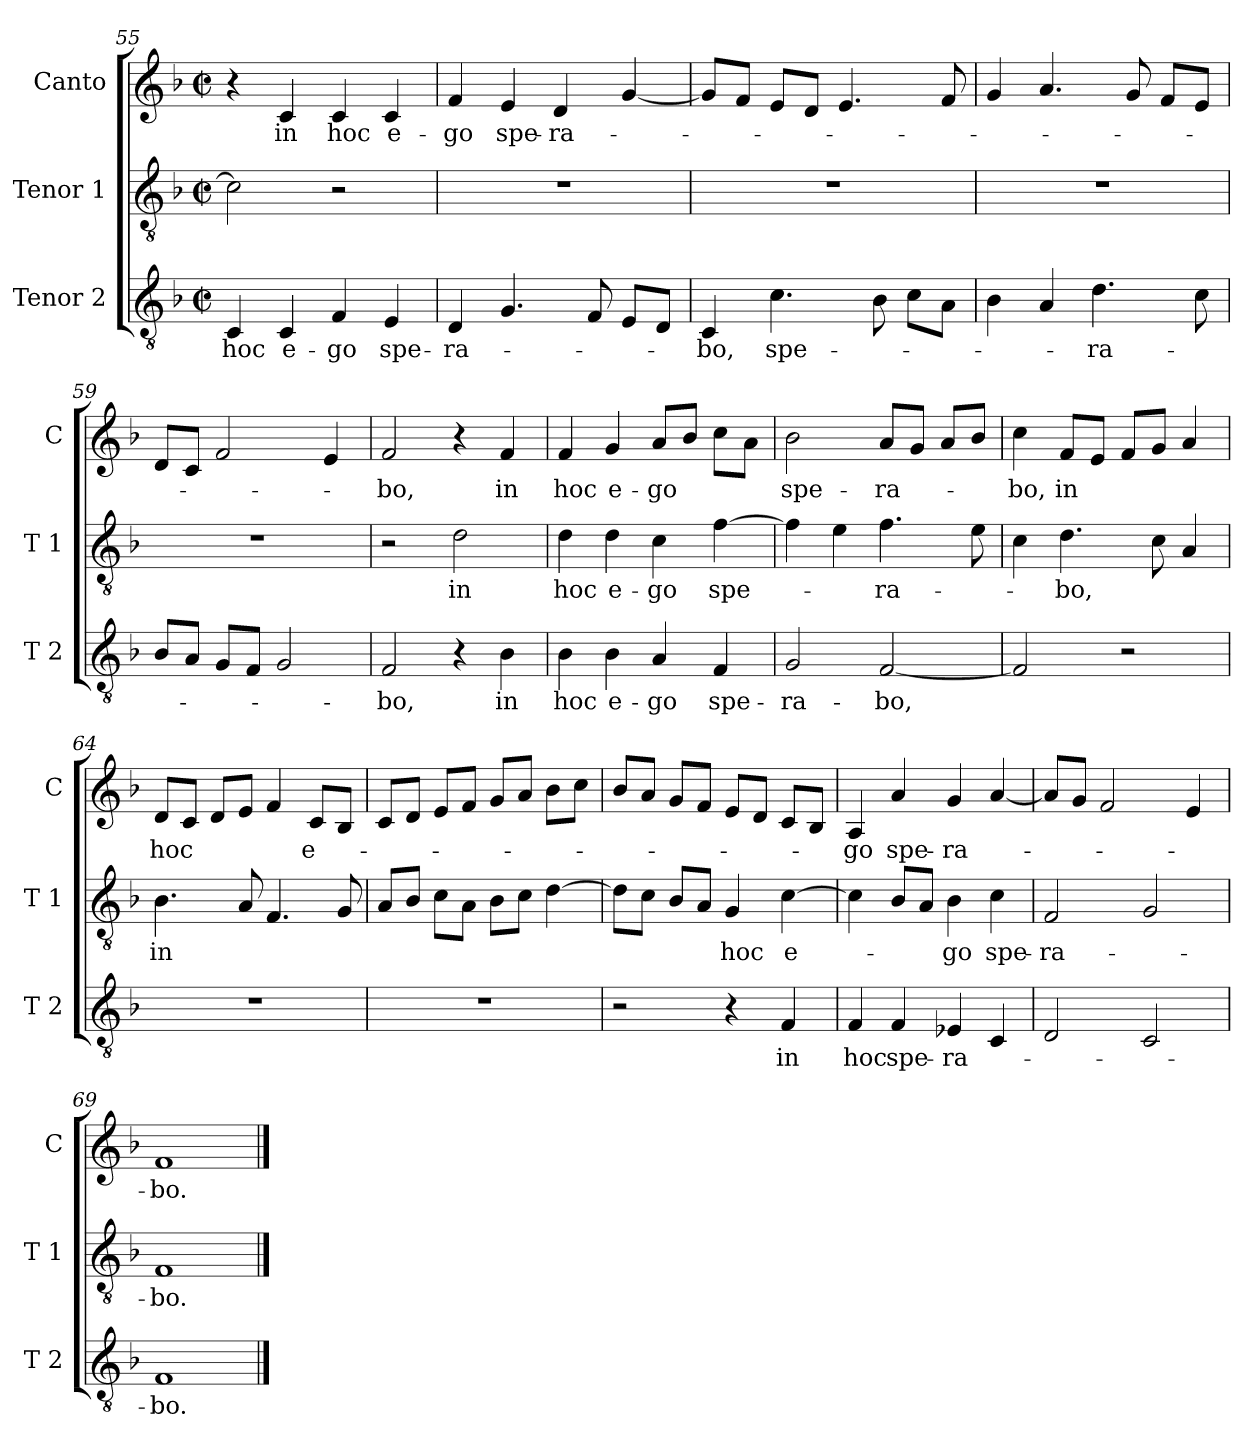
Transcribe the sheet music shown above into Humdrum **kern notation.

**kern	**text	**kern	**text	**kern	**text
*part3	*part3	*part2	*part2	*part1	*part1
*staff3	*staff3	*staff2	*staff2	*staff1	*staff1
*I"Tenor 2	*	*I"Tenor 1	*	*I"Canto	*
*I'T 2	*	*I'T 1	*	*I'C	*
*clefGv2	*	*clefGv2	*	*clefG2	*
*k[b-]	*	*k[b-]	*	*k[b-]	*
*F:	*	*F:	*	*F:	*
*M2/2	*	*M2/2	*	*M2/2	*
*met(c|)	*	*met(c|)	*	*met(c|)	*
=55	=55	=55	=55	=55	=55
!	!LO:LY:b	!	!	!	!
4C/	hoc	2c\]	.	4r	.
!	!LO:LY:b	!	!	!	!LO:LY:b
4C/	e-	.	.	4c/	in
!	!LO:LY:b	!	!	!	!LO:LY:b
4F/	-go	2r	.	4c/	hoc
!	!LO:LY:b	!	!	!	!LO:LY:b
4E/	spe-	.	.	4c/	e-
!!LO:PB:g=z
=56	=56	=56	=56	=56	=56
!	!LO:LY:b	!	!	!	!LO:LY:b
4D/	-ra-	1r	.	4f/	-go
!	!	!	!	!	!LO:LY:b
4.G/	.	.	.	4e/	spe-
!	!	!	!	!	!LO:LY:b
.	.	.	.	4d/	-ra-
8F/	.	.	.	.	.
8E/L	.	.	.	[4g/	.
8D/J	.	.	.	.	.
=57	=57	=57	=57	=57	=57
!	!LO:LY:b	!	!	!	!
4C/	-bo,	1r	.	8g/L]	.
.	.	.	.	8f/J	.
!	!LO:LY:b	!	!	!	!
4.c\	spe-	.	.	8e/L	.
.	.	.	.	8d/J	.
.	.	.	.	4.e/	.
8B-\	.	.	.	.	.
8c\L	.	.	.	.	.
8A\J	.	.	.	8f/	.
=58	=58	=58	=58	=58	=58
4B-\	.	1r	.	4g/	.
4A/	.	.	.	4.a/	.
!	!LO:LY:b	!	!	!	!
4.d\	-ra-	.	.	.	.
.	.	.	.	8g/	.
.	.	.	.	8f/L	.
8c\	.	.	.	8e/J	.
=59	=59	=59	=59	=59	=59
8B-/L	.	1r	.	8d/L	.
8A/J	.	.	.	8c/J	.
8G/L	.	.	.	2f/	.
8F/J	.	.	.	.	.
2G/	.	.	.	.	.
.	.	.	.	4e/	.
=60	=60	=60	=60	=60	=60
!	!LO:LY:b	!	!	!	!LO:LY:b
2F/	-bo,	2r	.	2f/	-bo,
!	!	!	!LO:LY:b	!	!
4r	.	2d\	in	4r	.
!	!LO:LY:b	!	!	!	!LO:LY:b
4B-\	in	.	.	4f/	in
!!LO:LB:g=z
=61	=61	=61	=61	=61	=61
!	!LO:LY:b	!	!LO:LY:b	!	!LO:LY:b
4B-\	hoc	4d\	hoc	4f/	hoc
!	!LO:LY:b	!	!LO:LY:b	!	!LO:LY:b
4B-\	e-	4d\	e-	4g/	e-
!	!LO:LY:b	!	!LO:LY:b	!	!LO:LY:b
4A/	-go	4c\	-go	8a/L	-go
.	.	.	.	8b-/J	.
!	!LO:LY:b	!	!LO:LY:b	!	!
4F/	spe-	[4f\	spe-	8cc\L	.
.	.	.	.	8a\J	.
=62	=62	=62	=62	=62	=62
!	!LO:LY:b	!	!	!	!LO:LY:b
2G/	-ra-	4f\]	.	2b-\	spe-
.	.	4e\	.	.	.
!	!LO:LY:b	!	!LO:LY:b	!	!LO:LY:b
[2F/	-bo,	4.f\	-ra-	8a/L	-ra-
.	.	.	.	8g/J	.
.	.	.	.	8a/L	.
.	.	8e\	.	8b-/J	.
=63	=63	=63	=63	=63	=63
!	!	!	!	!	!LO:LY:b
2F/]	.	4c\	.	4cc\	-bo,
!	!	!	!LO:LY:b	!	!LO:LY:b
.	.	4.d\	-bo,	8f/L	in
.	.	.	.	8e/J	.
2r	.	.	.	8f/L	.
.	.	8c\	.	8g/J	.
.	.	4A/	.	4a/	.
=64	=64	=64	=64	=64	=64
!	!	!	!LO:LY:b	!	!LO:LY:b
1r	.	4.B-\	in	8d/L	hoc
.	.	.	.	8c/J	.
.	.	.	.	8d/L	.
.	.	8A/	.	8e/J	.
.	.	4.F/	.	4f/	.
!	!	!	!	!	!LO:LY:b
.	.	.	.	8c/L	e-
.	.	8G/	.	8B-/J	.
=65	=65	=65	=65	=65	=65
1r	.	8A/L	.	8c/L	.
.	.	8B-/J	.	8d/J	.
.	.	8c\L	.	8e/L	.
.	.	8A\J	.	8f/J	.
.	.	8B-\L	.	8g/L	.
.	.	8c\J	.	8a/J	.
.	.	[4d\	.	8b-\L	.
.	.	.	.	8cc\J	.
!!LO:LB:g=z
=66	=66	=66	=66	=66	=66
2r	.	8d\L]	.	8b-/L	.
.	.	8c\J	.	8a/J	.
.	.	8B-/L	.	8g/L	.
.	.	8A/J	.	8f/J	.
!	!	!	!LO:LY:b	!	!
4r	.	4G/	hoc	8e/L	.
.	.	.	.	8d/J	.
!	!LO:LY:b	!	!LO:LY:b	!	!
4F/	in	[4c\	e-	8c/L	.
.	.	.	.	8B-/J	.
=67	=67	=67	=67	=67	=67
!	!LO:LY:b	!	!	!	!LO:LY:b
4F/	hoc	4c\]	.	4A/	-go
!	!LO:LY:b	!	!	!	!LO:LY:b
4F/	spe-	8B-/L	.	4a/	spe-
.	.	8A/J	.	.	.
!	!LO:LY:b	!	!LO:LY:b	!	!LO:LY:b
4E-X/	-ra-	4B-\	-go	4g/	-ra-
!	!	!	!LO:LY:b	!	!
4C/	.	4c\	spe-	[4a/	.
=68	=68	=68	=68	=68	=68
!	!	!	!LO:LY:b	!	!
2D/	.	2F/	-ra-	8a/L]	.
.	.	.	.	8g/J	.
.	.	.	.	2f/	.
2C/	.	2G/	.	.	.
.	.	.	.	4e/	.
=69	=69	=69	=69	=69	=69
!	!LO:LY:b	!	!LO:LY:b	!	!LO:LY:b
1F	-bo.	1F	-bo.	1f	-bo.
==	==	==	==	==	==
*-	*-	*-	*-	*-	*-
